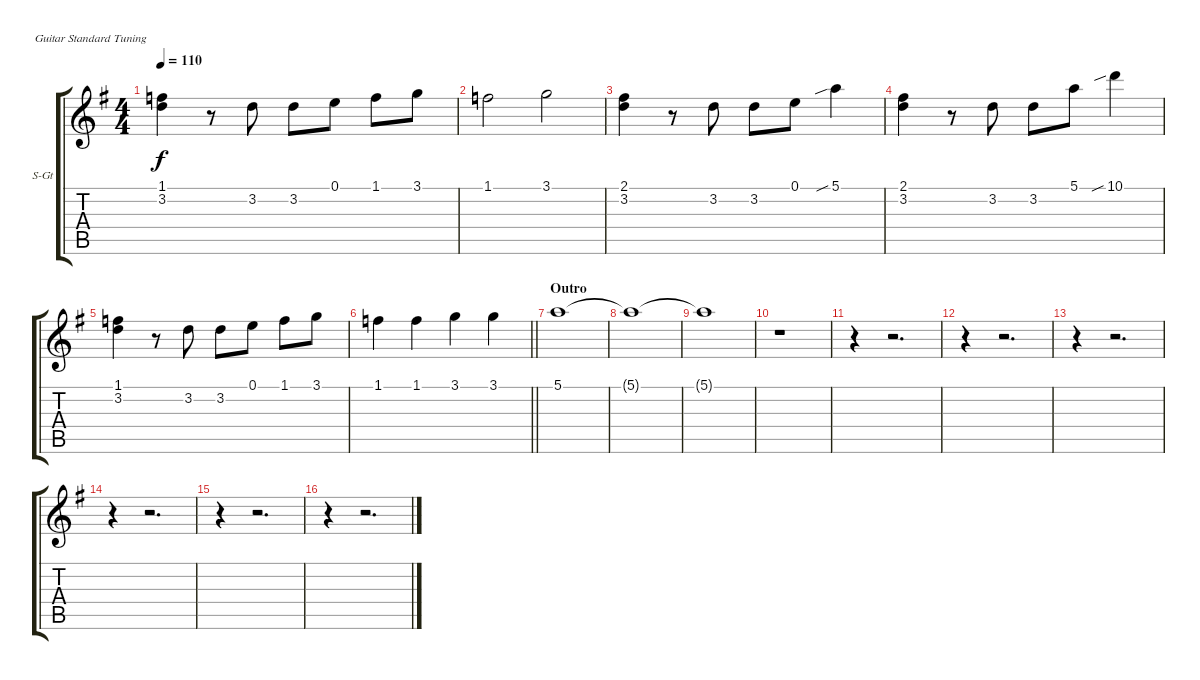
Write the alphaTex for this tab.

\bracketExtendMode groupsimilarinstruments
\firstSystemTrackNameOrientation horizontal
\otherSystemsTrackNameOrientation horizontal
\track ("Вокал" "S-Gt") {mute instrument trumpet}
\staff {score tabs}
\tuning (E4 B3 G3 D3 A2 E2)
\displaytranspose 12
\ts (4 4)
\tempo 110
\clef g2
\ks eminor
(1.1 3.2).4{dy f} r.8 3.2.8 3.2.8 0.1.8 1.1.8 3.1.8 |
1.1.2 3.1.2 |
(2.1 3.2).4 r.8 3.2.8 3.2.8 0.1.8 5.1{sib}.4 |
(2.1 3.2).4 r.8 3.2.8 3.2.8 5.1.8 10.1{sib}.4 |
(1.1 3.2).4 r.8 3.2.8 3.2.8 0.1.8 1.1.8 3.1.8 |
\barLineRight lightlight
1.1.4 1.1.4 3.1.4 3.1.4 |
\section ("" "Outro")
5.1.1 |
5.1{t}.1 |
5.1{t}.1 |
r.1 |
r.4 r.2{d} |
r.4 r.2{d} |
r.4 r.2{d} |
r.4 r.2{d} |
r.4 r.2{d} |
r.4 r.2{d}
